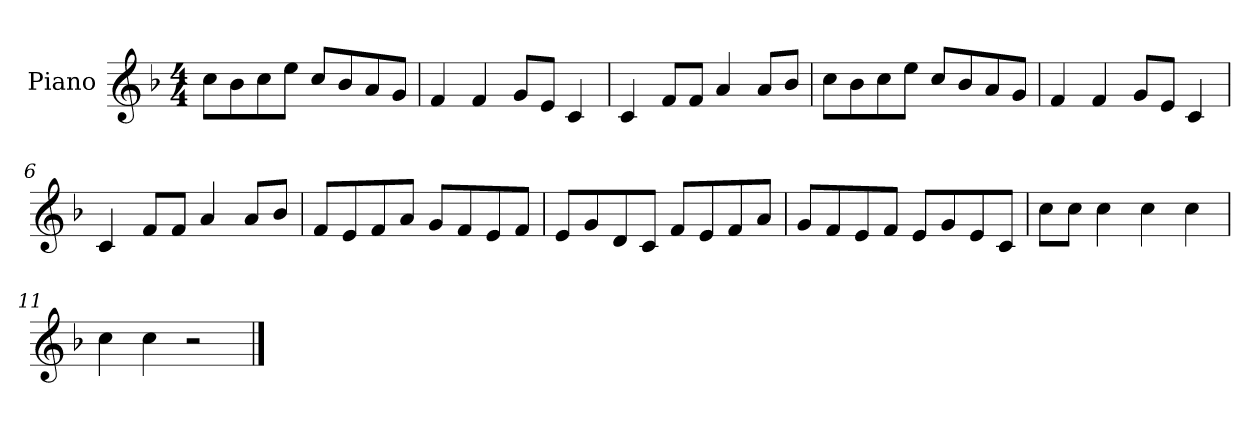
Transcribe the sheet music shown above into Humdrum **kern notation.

**kern
*part1
*staff1
*I"Piano
*I'P-no
*clefG2
*k[b-]
*M4/4
*MM90
=1
8cc\L
8b-\
8cc\
8ee\J
8cc/L
8b-/
8a/
8g/J
=2
4f/
4f/
8g/L
8e/J
4c/
=3
4c/
8f/L
8f/J
4a/
8a/L
8b-/J
=4
8cc\L
8b-\
8cc\
8ee\J
8cc/L
8b-/
8a/
8g/J
=5
4f/
4f/
8g/L
8e/J
4c/
=6
4c/
8f/L
8f/J
4a/
8a/L
8b-/J
!!LO:LB:g=z
=7
8f/L
8e/
8f/
8a/J
8g/L
8f/
8e/
8f/J
=8
8e/L
8g/
8d/
8c/J
8f/L
8e/
8f/
8a/J
=9
8g/L
8f/
8e/
8f/J
8e/L
8g/
8e/
8c/J
=10
8cc\L
8cc\J
4cc\
4cc\
4cc\
=11
4cc\
4cc\
2r
==
*-
